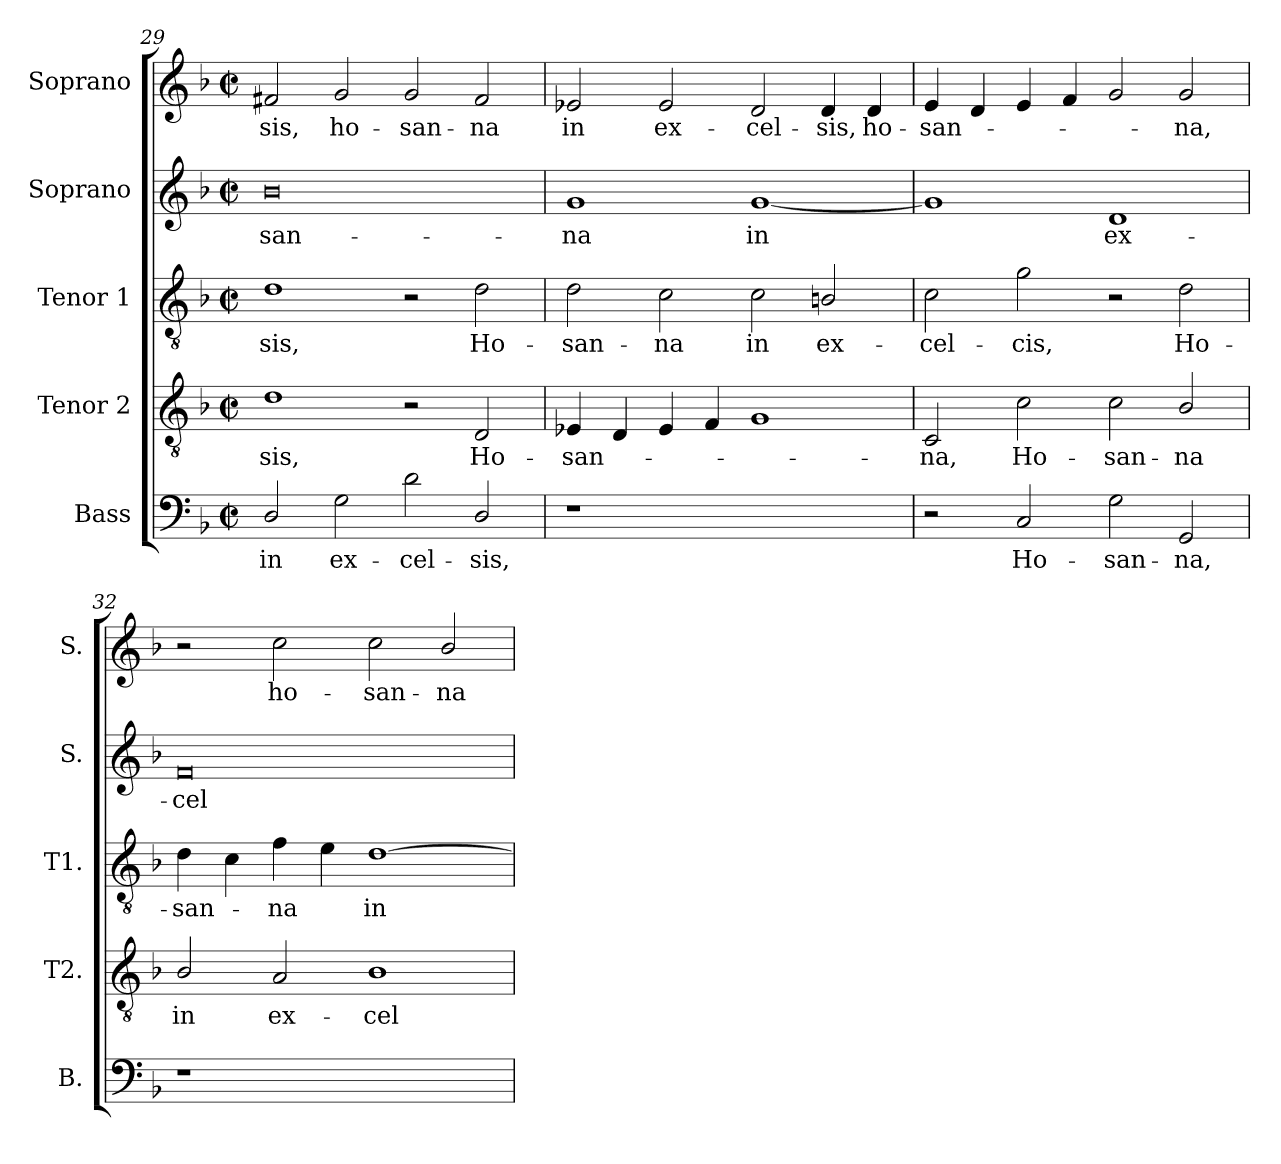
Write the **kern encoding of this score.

**kern	**text	**kern	**text	**kern	**text	**kern	**text	**kern	**text
*part5	*part5	*part4	*part4	*part3	*part3	*part2	*part2	*part1	*part1
*staff5	*staff5	*staff4	*staff4	*staff3	*staff3	*staff2	*staff2	*staff1	*staff1
*I"Bass	*	*I"Tenor 2	*	*I"Tenor 1	*	*I"Soprano	*	*I"Soprano	*
*I'B.	*	*I'T2.	*	*I'T1.	*	*I'S.	*	*I'S.	*
*clefF4	*	*clefGv2	*	*clefGv2	*	*clefG2	*	*clefG2	*
*	*	*ITrd7c12	*	*ITrd7c12	*	*	*	*	*
*k[b-]	*	*k[b-]	*	*k[b-]	*	*k[b-]	*	*k[b-]	*
*F:	*	*F:	*	*F:	*	*F:	*	*F:	*
*M2/2	*	*M2/2	*	*M2/2	*	*M2/2	*	*M2/2	*
*met(c|)	*	*met(c|)	*	*met(c|)	*	*met(c|)	*	*met(c|)	*
=29	=29	=29	=29	=29	=29	=29	=29	=29	=29
!	!LO:LY:b:color=#000000	!	!	!	!	!	!	!	!
!	!	!	!LO:LY:b:color=#000000	!	!	!	!	!	!
!	!	!	!	!	!LO:LY:b:color=#000000	!	!	!	!
!	!	!	!	!	!	!	!LO:LY:b:color=#000000	!	!
!	!	!	!	!	!	!	!	!	!LO:LY:b:color=#000000
2Di/	in	1Di	-sis,	1Di	-sis,	0b-i	-san-	2f#Xi/	-sis,
!	!LO:LY:b:color=#000000	!	!	!	!	!	!	!	!
!	!	!	!	!	!	!	!	!	!LO:LY:b:color=#000000
2Gi\	ex-	.	.	.	.	.	.	2gi/	ho-
!	!LO:LY:b:color=#000000	!	!	!	!	!	!	!	!
!	!	!	!	!	!	!	!	!	!LO:LY:b:color=#000000
2di\	-cel-	2r	.	2r	.	.	.	2gi/	-san-
!	!LO:LY:b:color=#000000	!	!	!	!	!	!	!	!
!	!	!	!LO:LY:b:color=#000000	!	!	!	!	!	!
!	!	!	!	!	!LO:LY:b:color=#000000	!	!	!	!
!	!	!	!	!	!	!	!	!	!LO:LY:b:color=#000000
2Di/	-sis,	2DDi/	Ho-	2Di\	Ho-	.	.	2f#i/	-na
=30	=30	=30	=30	=30	=30	=30	=30	=30	=30
!LO:N:vis=1	!	!	!	!	!	!	!	!	!
!	!	!	!LO:LY:b:color=#000000	!	!	!	!	!	!
!	!	!	!	!	!LO:LY:b:color=#000000	!	!	!	!
!	!	!	!	!	!	!	!LO:LY:b:color=#000000	!	!
!	!	!	!	!	!	!	!	!	!LO:LY:b:color=#000000
1r	.	4EE-Xi/	-san-	2Di\	-san-	1gi	-na	2e-Xi/	in
.	.	4DDi/	.	.	.	.	.	.	.
!	!	!	!	!	!LO:LY:b:color=#000000	!	!	!	!
!	!	!	!	!	!	!	!	!	!LO:LY:b:color=#000000
.	.	4EE-i/	.	2Ci\	-na	.	.	2e-i/	ex-
.	.	4FFi/	.	.	.	.	.	.	.
!	!	!	!	!	!LO:LY:b:color=#000000	!	!	!	!
!	!	!	!	!	!	!	!LO:LY:b:color=#000000	!	!
!	!	!	!	!	!	!	!	!	!LO:LY:b:color=#000000
1ryy	.	1GGi	.	2Ci\	in	[<1gi	in	2di/	-cel-
!	!	!	!	!	!LO:LY:b:color=#000000	!	!	!	!
!	!	!	!	!	!	!	!	!	!LO:LY:b:color=#000000
.	.	.	.	2BBni/	ex-	.	.	4di/	-sis,
!	!	!	!	!	!	!	!	!	!LO:LY:b:color=#000000
.	.	.	.	.	.	.	.	4di/	ho-
=31	=31	=31	=31	=31	=31	=31	=31	=31	=31
!	!	!	!LO:LY:b:color=#000000	!	!	!	!	!	!
!	!	!	!	!	!LO:LY:b:color=#000000	!	!	!	!
!	!	!	!	!	!	!	!	!	!LO:LY:b:color=#000000
2r	.	2CCi/	-na,	2Ci\	-cel-	1gi]	.	4ei/	-san-
.	.	.	.	.	.	.	.	4di/	.
!	!LO:LY:b:color=#000000	!	!	!	!	!	!	!	!
!	!	!	!LO:LY:b:color=#000000	!	!	!	!	!	!
!	!	!	!	!	!LO:LY:b:color=#000000	!	!	!	!
2Ci/	Ho-	2Ci\	Ho-	2Gi\	-cis,	.	.	4ei/	.
.	.	.	.	.	.	.	.	4fi/	.
!	!LO:LY:b:color=#000000	!	!	!	!	!	!	!	!
!	!	!	!LO:LY:b:color=#000000	!	!	!	!	!	!
!	!	!	!	!	!	!	!LO:LY:b:color=#000000	!	!
2Gi\	-san-	2Ci\	-san-	2r	.	1di	ex-	2gi/	.
!	!LO:LY:b:color=#000000	!	!	!	!	!	!	!	!
!	!	!	!LO:LY:b:color=#000000	!	!	!	!	!	!
!	!	!	!	!	!LO:LY:b:color=#000000	!	!	!	!
!	!	!	!	!	!	!	!	!	!LO:LY:b:color=#000000
2GGi/	-na,	2BB-i/	-na	2Di\	Ho-	.	.	2gi/	-na,
!!LO:PB:g=z
=32	=32	=32	=32	=32	=32	=32	=32	=32	=32
!LO:N:vis=1	!	!	!	!	!	!	!	!	!
!	!	!	!LO:LY:b:color=#000000	!	!	!	!	!	!
!	!	!	!	!	!LO:LY:b:color=#000000	!	!	!	!
!	!	!	!	!	!	!	!LO:LY:b:color=#000000	!	!
1r	.	2BB-i/	in	4Di\	-san-	0fi	-cel-	2r	.
.	.	.	.	4Ci\	.	.	.	.	.
!	!	!	!LO:LY:b:color=#000000	!	!	!	!	!	!
!	!	!	!	!	!LO:LY:b:color=#000000	!	!	!	!
!	!	!	!	!	!	!	!	!	!LO:LY:b:color=#000000
.	.	2AAi/	ex-	4Fi\	-na	.	.	2cci\	ho-
.	.	.	.	4Ei\	.	.	.	.	.
!	!	!	!LO:LY:b:color=#000000	!	!	!	!	!	!
!	!	!	!	!	!LO:LY:b:color=#000000	!	!	!	!
!	!	!	!	!	!	!	!	!	!LO:LY:b:color=#000000
1ryy	.	1BB-i	-cel-	[>1Di	in	.	.	2cci\	-san-
!	!	!	!	!	!	!	!	!	!LO:LY:b:color=#000000
.	.	.	.	.	.	.	.	2b-i/	-na
=	=	=	=	=	=	=	=	=	=
*-	*-	*-	*-	*-	*-	*-	*-	*-	*-
